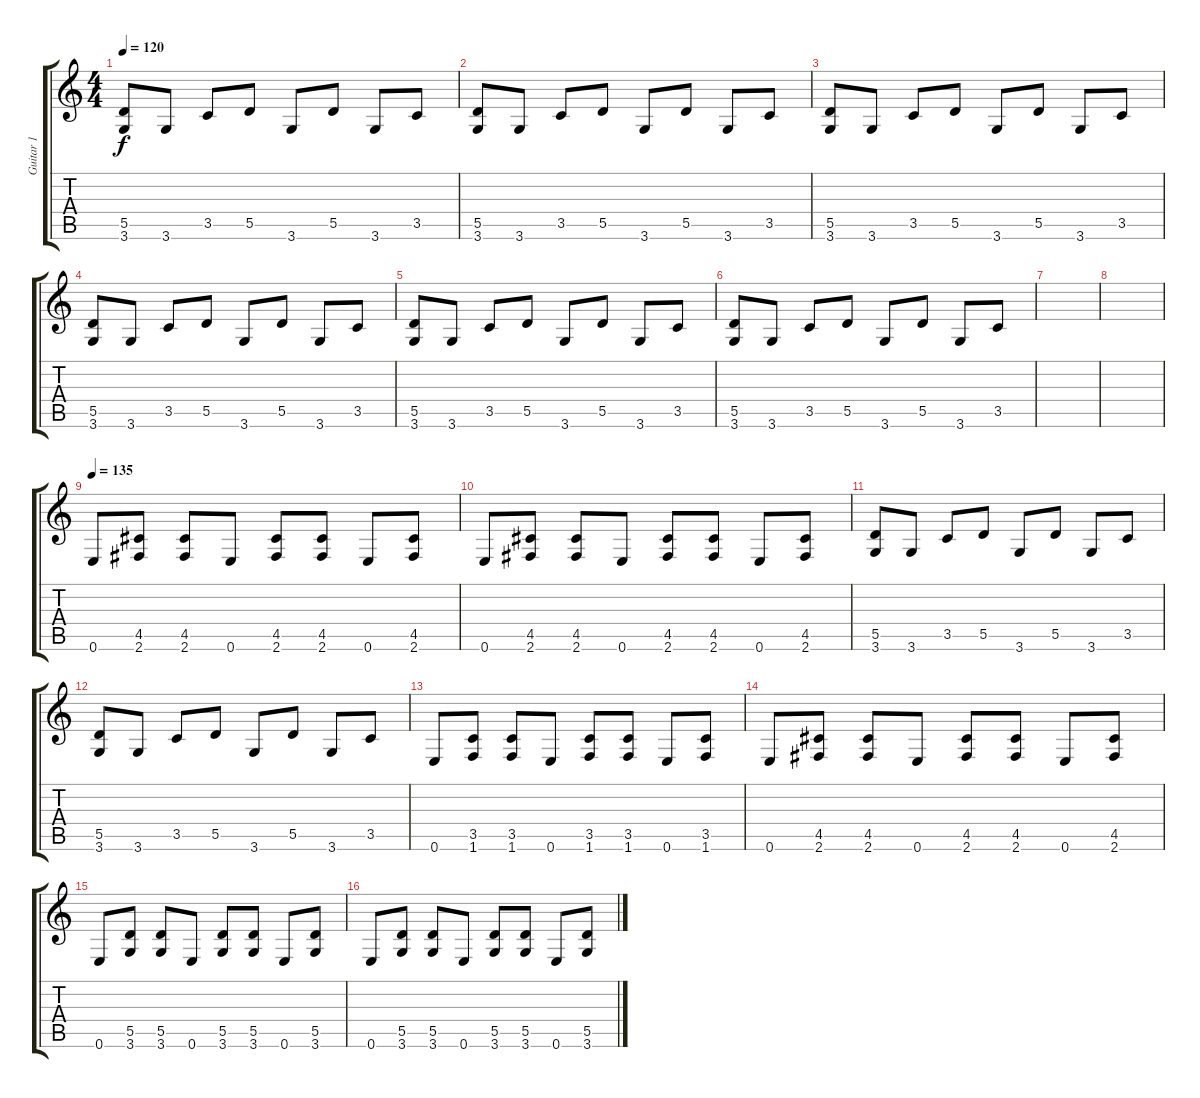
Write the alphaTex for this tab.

\track ("Guitar 1" "Guitar 1") {instrument overdrivenguitar}
\staff {score tabs}
\tuning (E4 B3 G3 D3 A2 E2) {hide}
\ts (4 4)
\tempo 120
\clef g2
\ks c
(5.5 3.6).8{dy f volume 16} 3.6.8 3.5.8 5.5.8 3.6.8 5.5.8 3.6.8 3.5.8 |
(5.5 3.6).8 3.6.8 3.5.8 5.5.8 3.6.8 5.5.8 3.6.8 3.5.8 |
(5.5 3.6).8{volume 16} 3.6.8 3.5.8 5.5.8 3.6.8 5.5.8 3.6.8 3.5.8 |
(5.5 3.6).8 3.6.8 3.5.8 5.5.8 3.6.8 5.5.8 3.6.8 3.5.8 |
(5.5 3.6).8{volume 16} 3.6.8 3.5.8 5.5.8 3.6.8 5.5.8 3.6.8 3.5.8 |
(5.5 3.6).8 3.6.8 3.5.8 5.5.8 3.6.8 5.5.8 3.6.8 3.5.8 |
|
|
\tempo 135
0.6.8{volume 16} (4.5 2.6).8 (4.5 2.6).8 0.6.8 (4.5 2.6).8 (4.5 2.6).8 0.6.8 (4.5 2.6).8 |
0.6.8{volume 16} (4.5 2.6).8 (4.5 2.6).8 0.6.8 (4.5 2.6).8 (4.5 2.6).8 0.6.8 (4.5 2.6).8 |
(5.5 3.6).8{volume 16} 3.6.8 3.5.8 5.5.8 3.6.8 5.5.8 3.6.8 3.5.8 |
(5.5 3.6).8 3.6.8 3.5.8 5.5.8 3.6.8 5.5.8 3.6.8 3.5.8 |
0.6.8{volume 16} (3.5 1.6).8 (3.5 1.6).8 0.6.8 (3.5 1.6).8 (3.5 1.6).8 0.6.8 (3.5 1.6).8 |
0.6.8{volume 16} (4.5 2.6).8 (4.5 2.6).8 0.6.8 (4.5 2.6).8 (4.5 2.6).8 0.6.8 (4.5 2.6).8 |
0.6.8{volume 16} (5.5 3.6).8 (5.5 3.6).8 0.6.8 (5.5 3.6).8 (5.5 3.6).8 0.6.8 (5.5 3.6).8 |
0.6.8{volume 16} (5.5 3.6).8 (5.5 3.6).8 0.6.8 (5.5 3.6).8 (5.5 3.6).8 0.6.8 (5.5 3.6).8
